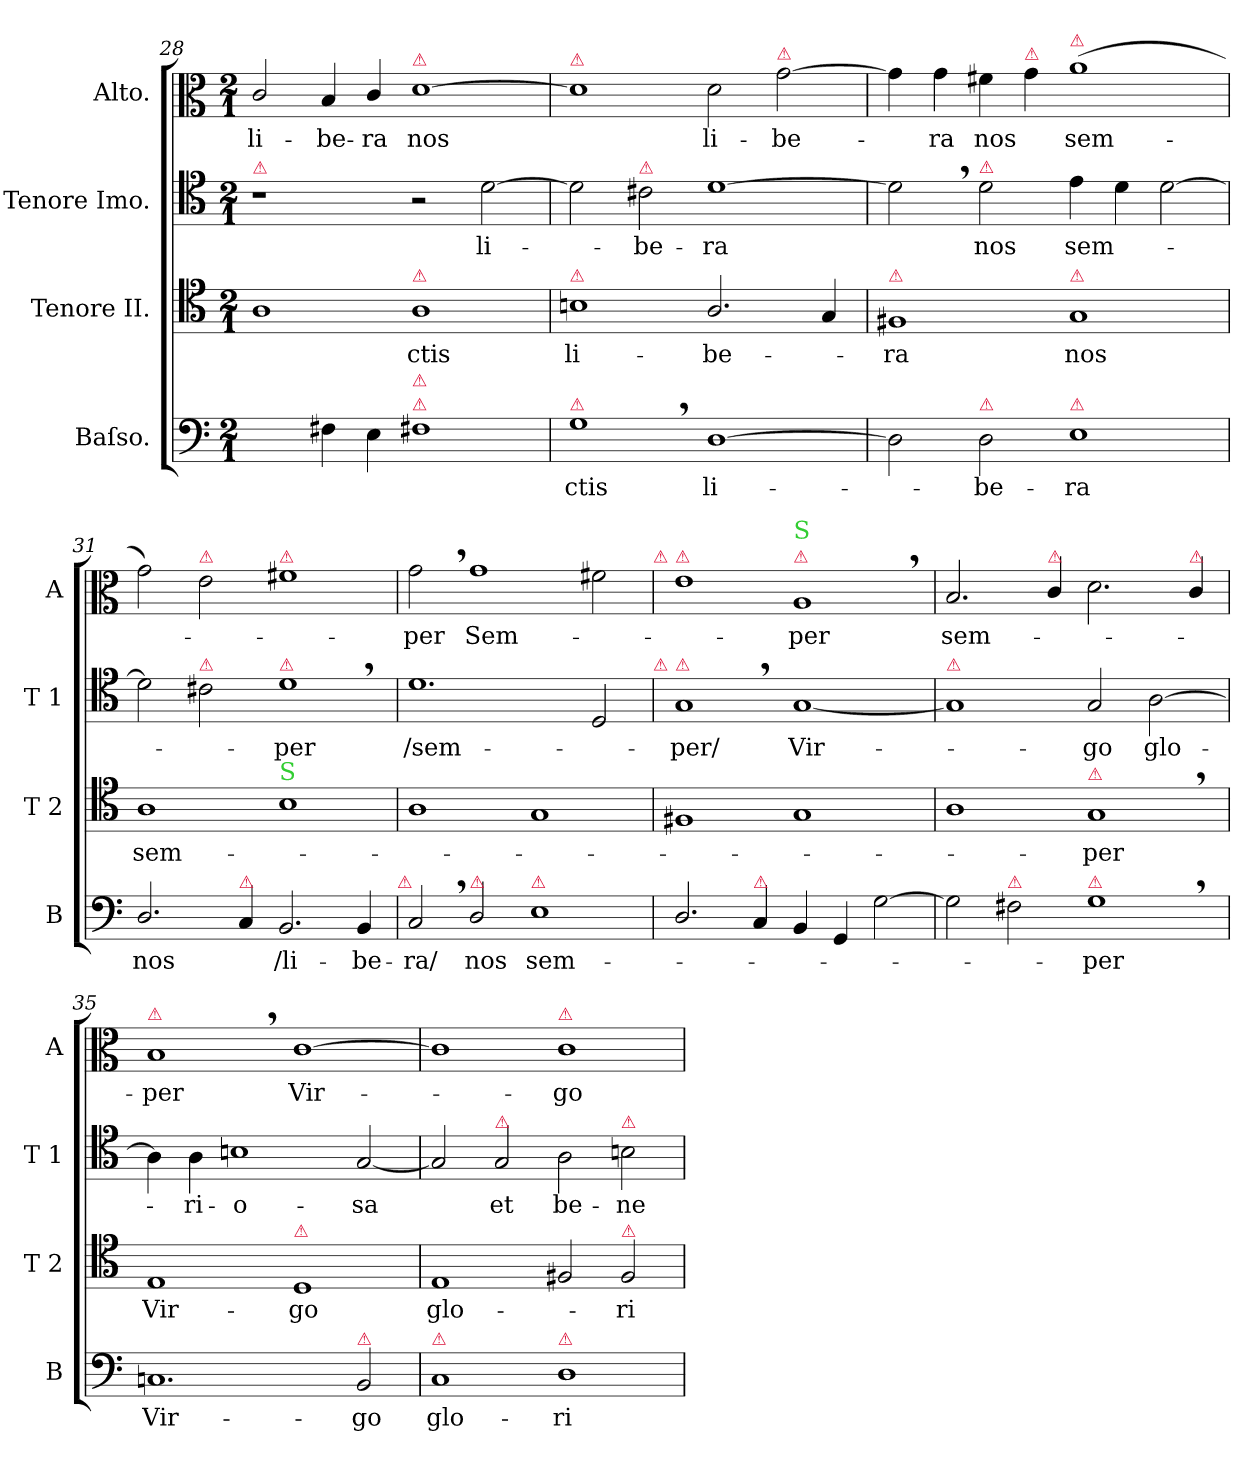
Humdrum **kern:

**kern	**text	**kern	**text	**kern	**text	**kern	**text
*part4	*part4	*part3	*part3	*part2	*part2	*part1	*part1
*staff4	*staff4	*staff3	*staff3	*staff2	*staff2	*staff1	*staff1
*I"Baſso.	*	*I"Tenore II.	*	*I"Tenore Imo.	*	*I"Alto.	*
*I'B	*	*I'T 2	*	*I'T 1	*	*I'A	*
*clefF4	*	*clefC4	*	*clefC4	*	*clefC3	*
*k[]	*	*k[]	*	*k[]	*	*k[]	*
*M2/1	*	*M2/1	*	*M2/1	*	*M2/1	*
=28	=28	=28	=28	=28	=28	=28	=28
!	!	!	!	!LO:TX:a:color=crimson:t=⚠	!	!	!
2ryy	.	1A	.	1r	.	2c/	li-
4F#X\	.	.	.	.	.	4B/	-be-
4E\	.	.	.	.	.	4c/	-ra
!	!	!	!	!	!	!LO:TX:a:color=crimson:t=⚠	!
!	!	!LO:TX:a:color=crimson:t=⚠	!	!	!	!	!
!LO:TX:a:color=crimson:t=⚠	!	!	!	!	!	!	!
!LO:TX:a:color=crimson:t=⚠	!	!	!	!	!	!	!
1F#X	.	1A	-ctis	2r	.	[1d	nos
.	.	.	.	[2d\	li-	.	.
=29	=29	=29	=29	=29	=29	=29	=29
!	!	!	!	!	!	!LO:TX:a:color=crimson:t=⚠	!
!	!	!LO:TX:a:color=crimson:t=⚠	!	!	!	!	!
!LO:TX:a:color=crimson:t=⚠	!	!	!	!	!	!	!
1G,	-ctis	1Bn	li-	2d\]	.	1d]	.
!	!	!	!	!LO:TX:a:color=crimson:t=⚠	!	!	!
.	.	.	.	2c#X\	-be-	.	.
[1D	li-	2.A/	-be-	[1d	-ra	2d\	li-
!	!	!	!	!	!	!LO:TX:a:color=crimson:t=⚠	!
.	.	.	.	.	.	[2g\	-be-
.	.	4G/	.	.	.	.	.
=30	=30	=30	=30	=30	=30	=30	=30
!	!	!LO:TX:a:color=crimson:t=⚠	!	!	!	!	!
2D]	.	1F#X	-ra	2d,]	.	4g!]	.
.	.	.	.	.	.	4g\	-ra
!	!	!	!	!LO:TX:a:color=crimson:t=⚠	!	!	!
!LO:TX:a:color=crimson:t=⚠	!	!	!	!	!	!	!
2D\	-be-	.	.	2d\	nos	4f#X\	nos
!	!	!	!	!	!	!LO:TX:a:color=crimson:t=⚠	!
.	.	.	.	.	.	4g\	.
!	!	!	!	!	!	!LO:TX:a:color=crimson:t=⚠	!
!	!	!LO:TX:a:color=crimson:t=⚠	!	!	!	!	!
!LO:TX:a:color=crimson:t=⚠	!	!	!	!	!	!	!
1E	-ra	1G	nos	4e\	sem-	(1a	sem-
.	.	.	.	4d\	.	.	.
.	.	.	.	[2d\	.	.	.
=31	=31	=31	=31	=31	=31	=31	=31
2.D/	nos	1A	sem-	2d\]	.	2g\)	.
!	!	!	!	!	!	!LO:TX:a:color=crimson:t=⚠	!
!	!	!	!	!LO:TX:a:color=crimson:t=⚠	!	!	!
.	.	.	.	2c#X\	.	2e\	.
!LO:TX:a:color=crimson:t=⚠	!	!	!	!	!	!	!
4C/	.	.	.	.	.	.	.
!	!	!	!	!	!	!LO:TX:a:color=crimson:t=⚠	!
!	!	!	!	!LO:TX:a:color=crimson:t=⚠	!	!	!
!	!	!LO:TX:a:color=limegreen:t=S	!	!	!	!	!
2.BB/	/li-	1B	.	1d,	-per	1f#X	.
4BB/	-be-	.	.	.	.	.	.
!LO:TX:a:color=crimson:t=⚠	!	!	!	!	!	!	!
=32	=32	=32	=32	=32	=32	=32	=32
2C,/	-ra/	1A	.	1.d	/sem-	2g,\	-per
!LO:TX:a:color=crimson:t=⚠	!	!	!	!	!	!	!
2D/	nos	.	.	.	.	1g	Sem-
!LO:TX:a:color=crimson:t=⚠	!	!	!	!	!	!	!
1E	sem-	1G	.	.	.	.	.
.	.	.	.	2D/	.	2f#X\	.
!	!	!	!	!	!	!LO:TX:a:color=crimson:t=⚠	!
!	!	!	!	!LO:TX:a:color=crimson:t=⚠	!	!	!
=33	=33	=33	=33	=33	=33	=33	=33
!	!	!	!	!	!	!LO:TX:a:color=crimson:t=⚠	!
!	!	!	!	!LO:TX:a:color=crimson:t=⚠	!	!	!
2.D/	.	1F#X	.	1G,	-per/	1e	.
!LO:TX:a:color=crimson:t=⚠	!	!	!	!	!	!	!
4C/	.	.	.	.	.	.	.
!	!	!	!	!	!	!LO:TX:a:color=crimson:t=⚠	!
!	!	!	!	!	!	!LO:TX:a:color=limegreen:t=S	!
4BB/	.	1G	.	[1G	Vir-	1A,	-per
4GG/	.	.	.	.	.	.	.
[2G\	.	.	.	.	.	.	.
=34	=34	=34	=34	=34	=34	=34	=34
!	!	!	!	!LO:TX:a:color=crimson:t=⚠	!	!	!
2G\]	.	1A	.	1G]	.	2.B/	sem-
!LO:TX:a:color=crimson:t=⚠	!	!	!	!	!	!	!
2F#X\	.	.	.	.	.	.	.
!	!	!	!	!	!	!LO:TX:a:color=crimson:t=⚠	!
.	.	.	.	.	.	4c/	.
!	!	!LO:TX:a:color=crimson:t=⚠	!	!	!	!	!
!LO:TX:a:color=crimson:t=⚠	!	!	!	!	!	!	!
1G,	-per	1G,	-per	2G/	-go	2.d\	.
.	.	.	.	[2A\	glo-	.	.
!	!	!	!	!	!	!LO:TX:a:color=crimson:t=⚠	!
.	.	.	.	.	.	4c/	.
=35	=35	=35	=35	=35	=35	=35	=35
!	!	!	!	!	!	!LO:TX:a:color=crimson:t=⚠	!
1.Cn	Vir-	1E	Vir-	4A\]	.	1B,	-per
.	.	.	.	4A\	-ri-	.	.
.	.	.	.	1Bn	-o-	.	.
!	!	!LO:TX:a:color=crimson:t=⚠	!	!	!	!	!
.	.	1D	-go	.	.	[1c	Vir-
!LO:TX:a:color=crimson:t=⚠	!	!	!	!	!	!	!
2BB/	-go	.	.	[2G/	-sa	.	.
=36	=36	=36	=36	=36	=36	=36	=36
!LO:TX:a:color=crimson:t=⚠	!	!	!	!	!	!	!
1C	glo-	1E	glo-	2G/]	.	1c]	.
!	!	!	!	!LO:TX:a:color=crimson:t=⚠	!	!	!
.	.	.	.	2G/	et	.	.
!	!	!	!	!	!	!LO:TX:a:color=crimson:t=⚠	!
!LO:TX:a:color=crimson:t=⚠	!	!	!	!	!	!	!
1D	-ri-	2F#X/	.	2A\	be-	1c	-go
!	!	!	!	!LO:TX:a:color=crimson:t=⚠	!	!	!
!	!	!LO:TX:a:color=crimson:t=⚠	!	!	!	!	!
.	.	2F#/	-ri-	2Bn\	-ne-	.	.
=	=	=	=	=	=	=	=
*-	*-	*-	*-	*-	*-	*-	*-
